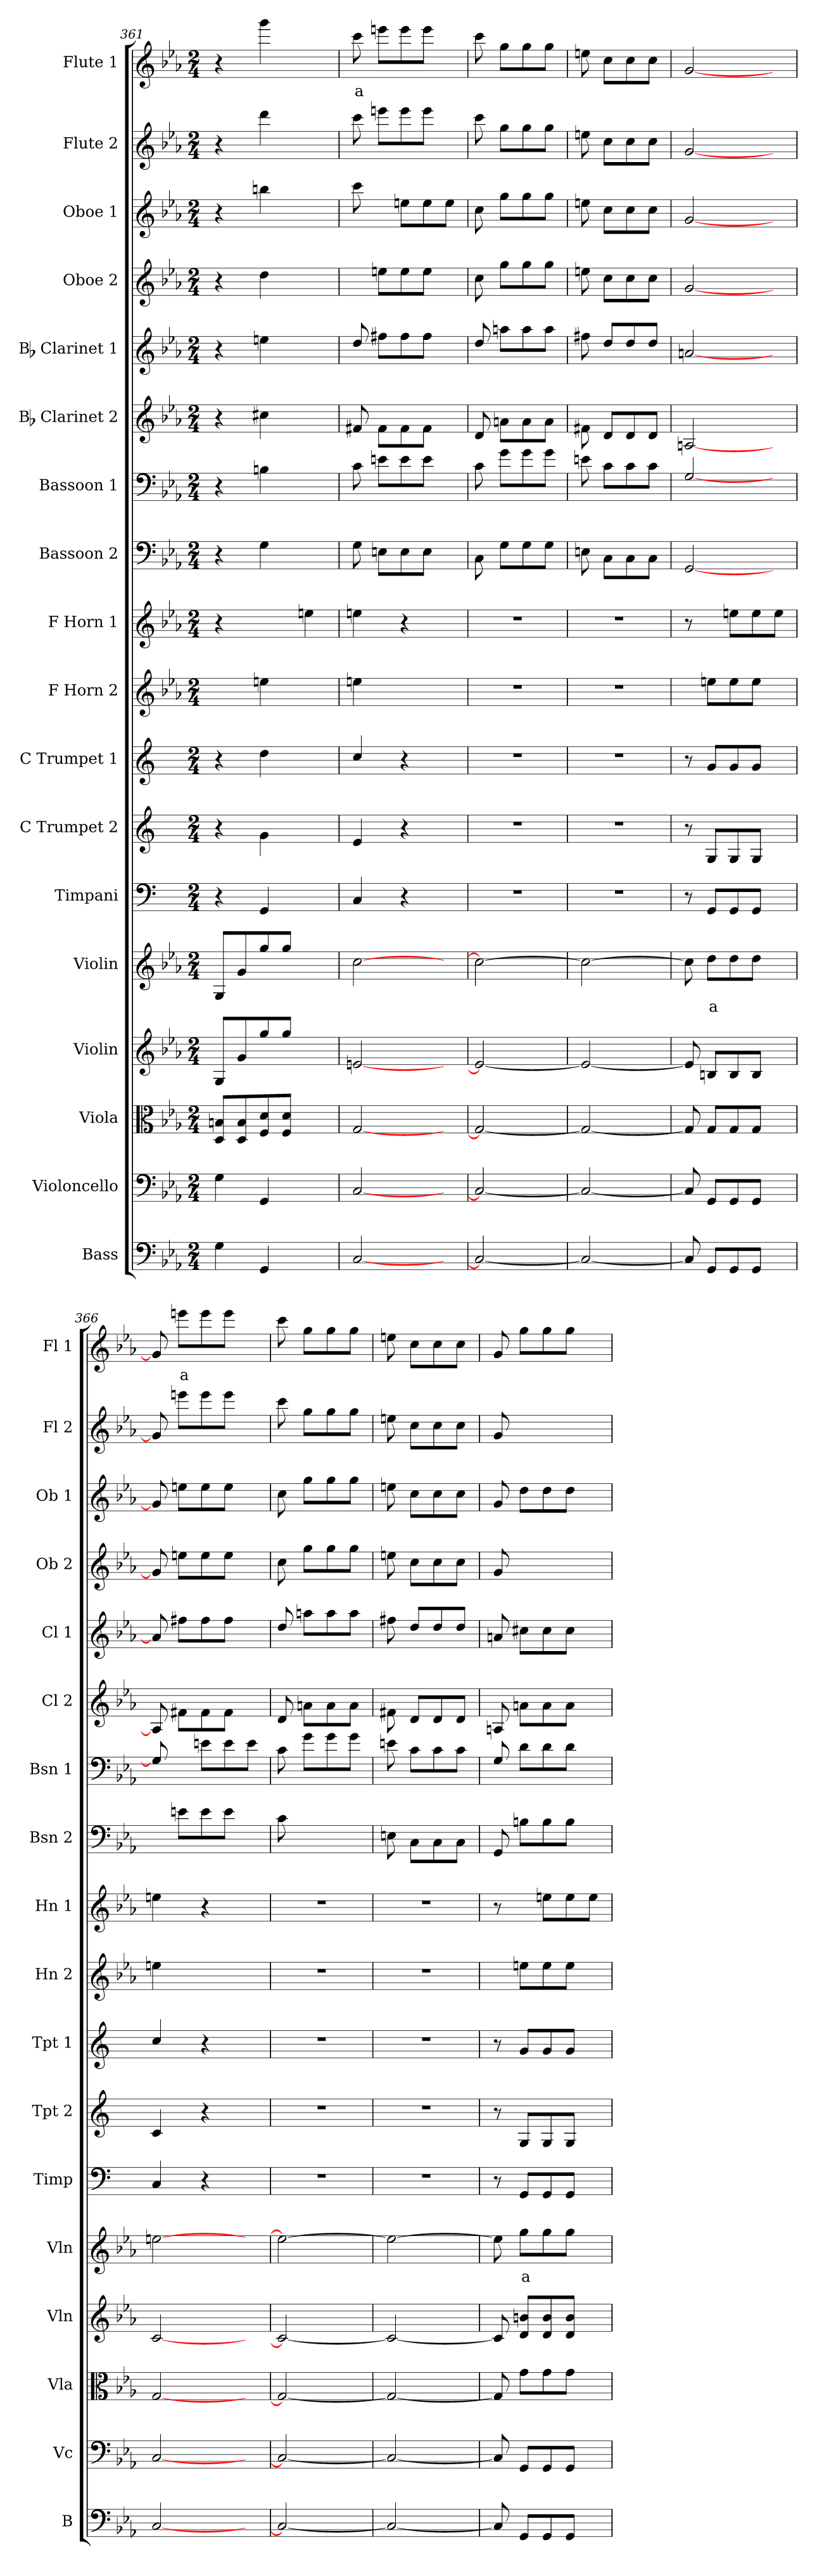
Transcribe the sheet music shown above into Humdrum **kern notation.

**kern	**kern	**kern	**kern	**kern	**text	**kern	**kern	**kern	**kern	**kern	**kern	**kern	**kern	**kern	**kern	**kern	**kern	**kern	**text
*part18	*part17	*part16	*part15	*part14	*part14	*part13	*part12	*part11	*part10	*part9	*part8	*part7	*part6	*part5	*part4	*part3	*part2	*part1	*part1
*staff18	*staff17	*staff16	*staff15	*staff14	*staff14	*staff13	*staff12	*staff11	*staff10	*staff9	*staff8	*staff7	*staff6	*staff5	*staff4	*staff3	*staff2	*staff1	*staff1
*I"Bass	*I"Violoncello	*I"Viola	*I"Violin	*I"Violin	*	*I"Timpani	*I"C Trumpet 2	*I"C Trumpet 1	*I"F Horn 2	*I"F Horn 1	*I"Bassoon 2	*I"Bassoon 1	*I"Bb Clarinet 2	*I"Bb Clarinet 1	*I"Oboe 2	*I"Oboe 1	*I"Flute 2	*I"Flute 1	*
*I'B	*I'Vc	*I'Vla	*I'Vln	*I'Vln	*	*I'Timp	*I'Tpt 2	*I'Tpt 1	*I'Hn 2	*I'Hn 1	*I'Bsn 2	*I'Bsn 1	*I'Cl 2	*I'Cl 1	*I'Ob 2	*I'Ob 1	*I'Fl 2	*I'Fl 1	*
*clefF4	*clefF4	*clefC3	*clefG2	*clefG2	*	*clefF4	*clefG2	*clefG2	*clefG2	*clefG2	*clefF4	*clefF4	*clefG2	*clefG2	*clefG2	*clefG2	*clefG2	*clefG2	*
*ITrd7c12	*	*	*	*	*	*	*	*	*ITrd4c7	*ITrd4c7	*	*	*ITrd1c2	*ITrd1c2	*	*	*	*	*
*k[b-e-a-]	*k[b-e-a-]	*k[b-e-a-]	*k[b-e-a-]	*k[b-e-a-]	*	*k[]	*k[]	*k[]	*k[b-e-a-d-]	*k[b-e-a-d-]	*k[b-e-a-]	*k[b-e-a-]	*k[b-e-a-d-g-]	*k[b-e-a-d-g-]	*k[b-e-a-]	*k[b-e-a-]	*k[b-e-a-]	*k[b-e-a-]	*
*M2/4	*M2/4	*M2/4	*M2/4	*M2/4	*	*M2/4	*M2/4	*M2/4	*M2/4	*M2/4	*M2/4	*M2/4	*M2/4	*M2/4	*M2/4	*M2/4	*M2/4	*M2/4	*
=361	=361	=361	=361	=361	=361	=361	=361	=361	=361	=361	=361	=361	=361	=361	=361	=361	=361	=361	=361
4GG	4G	8D/ 8Bn/L	8GL	8GL	.	4r	4r	4r	4ryy	4r	4r	4r	4r	4r	4r	4r	4r	4r	.
.	.	8D/ 8B/	8g	8g	.	.	.	.	.	.	.	.	.	.	.	.	.	.	.
4GGG	4GG	8F/ 8d/	8gg	8gg	.	4GG	4g\	4dd\	4a	4ryy	4G\	4Bn\	4bn\	4ddn\	4dd\	4bbn\	4ddd\	4ggg\	.
.	.	8F/ 8d/J	8ggJ	8ggJ	.	.	.	.	.	.	.	.	.	.	.	.	.	.	.
4ryy	4ryy	4ryy	4ryy	4ryy	.	4ryy	4ryy	4ryy	4ryy	4an	4ryy	4ryy	4ryy	4ryy	4ryy	4ryy	4ryy	4ryy	.
!!LO:PB:g=z
=362	=362	=362	=362	=362	=362	=362	=362	=362	=362	=362	=362	=362	=362	=362	=362	=362	=362	=362	=362
!	!	!	!	!	!	!	!	!	!	!	!	!	!	!	!	!	!	!	!LO:LY:b
[2CC	[2C	[2G	[2en	[2cc	.	4C	4e/	4cc/	4a	4an	8G\	8c\	8en/	8cc/	8ryy	8ccc\	8ccc	8ccc	a
.	.	.	.	.	.	.	.	.	.	.	8En\L	8en\L	8e\L	8een\L	8eeL	8ryy	8eeeL	8eeenL	.
.	.	.	.	.	.	4r	4r	4r	4ryy	4r	8E\	8e\	8e\	8ee\	8ee	8eenL	8eee	8eee	.
.	.	.	.	.	.	.	.	.	.	.	8E\J	8e\J	8e\J	8ee\J	8eeJ	8ee	8eeeJ	8eeeJ	.
8ryy	8ryy	8ryy	8ryy	8ryy	.	8ryy	8ryy	8ryy	8ryy	8ryy	8ryy	8ryy	8ryy	8ryy	8ryy	8eeJ	8ryy	8ryy	.
=363	=363	=363	=363	=363	=363	=363	=363	=363	=363	=363	=363	=363	=363	=363	=363	=363	=363	=363	=363
2CC_	2C_	2G_	2e_	2cc_	.	2r	2r	2r	2r	2r	8C\	8c\	8c/	8cc/	8cc	8cc	8ccc	8ccc	.
.	.	.	.	.	.	.	.	.	.	.	8G\L	8g\L	8gn\L	8ggn\L	8ggL	8ggL	8ggL	8ggL	.
.	.	.	.	.	.	.	.	.	.	.	8G\	8g\	8g\	8gg\	8gg	8gg	8gg	8gg	.
.	.	.	.	.	.	.	.	.	.	.	8G\J	8g\J	8g\J	8gg\J	8ggJ	8ggJ	8ggJ	8ggJ	.
=364	=364	=364	=364	=364	=364	=364	=364	=364	=364	=364	=364	=364	=364	=364	=364	=364	=364	=364	=364
2CC_	2C_	2G_	2e_	2cc_	.	2r	2r	2r	2r	2r	8En\	8en\	8en\	8een\	8ee	8een	8ee	8een	.
.	.	.	.	.	.	.	.	.	.	.	8C\L	8c\L	8c/L	8cc/L	8ccL	8ccL	8ccL	8ccL	.
.	.	.	.	.	.	.	.	.	.	.	8C\	8c\	8c/	8cc/	8cc	8cc	8cc	8cc	.
.	.	.	.	.	.	.	.	.	.	.	8C\J	8c\J	8c/J	8cc/J	8ccJ	8ccJ	8ccJ	8ccJ	.
=365	=365	=365	=365	=365	=365	=365	=365	=365	=365	=365	=365	=365	=365	=365	=365	=365	=365	=365	=365
8CC]	8C]	8G]	8e]	8cc]	.	8r	8r	8r	8ryy	8r	[2GG/	[2G/	[2Gn/	[2gn/	[2g	[2g	[2g	[2g	.
!	!	!	!	!	!LO:LY:b	!	!	!	!	!	!	!	!	!	!	!	!	!	!
8GGGL	8GGL	8GL	8BnL	8ddL	a	8GGL	8G/L	8g/L	8aL	8ryy	.	.	.	.	.	.	.	.	.
8GGG	8GG	8G	8B	8dd	.	8GG	8G/	8g/	8a	8anL	.	.	.	.	.	.	.	.	.
8GGGJ	8GGJ	8GJ	8BJ	8ddJ	.	8GGJ	8G/J	8g/J	8aJ	8a	.	.	.	.	.	.	.	.	.
8ryy	8ryy	8ryy	8ryy	8ryy	.	8ryy	8ryy	8ryy	8ryy	8aJ	8ryy	8ryy	8ryy	8ryy	8ryy	8ryy	8ryy	8ryy	.
=366	=366	=366	=366	=366	=366	=366	=366	=366	=366	=366	=366	=366	=366	=366	=366	=366	=366	=366	=366
[2CC	[2C	[2G	[2c	[2een	.	4C	4c/	4cc/	4a	4an	8ryy	8G/]	8G/]	8g/]	8g]	8g]	8g]	8g]	.
!	!	!	!	!	!	!	!	!	!	!	!	!	!	!	!	!	!	!	!LO:LY:b
.	.	.	.	.	.	.	.	.	.	.	8eL	8ryy	8en\L	8een\L	8eeL	8eenL	8eeeL	8eeenL	a
.	.	.	.	.	.	4r	4r	4r	4ryy	4r	8e	8enL	8e\	8ee\	8ee	8ee	8eee	8eee	.
.	.	.	.	.	.	.	.	.	.	.	8eJ	8e	8e\J	8ee\J	8eeJ	8eeJ	8eeeJ	8eeeJ	.
8ryy	8ryy	8ryy	8ryy	8ryy	.	8ryy	8ryy	8ryy	8ryy	8ryy	8ryy	8eJ	8ryy	8ryy	8ryy	8ryy	8ryy	8ryy	.
=367	=367	=367	=367	=367	=367	=367	=367	=367	=367	=367	=367	=367	=367	=367	=367	=367	=367	=367	=367
2CC_	2C_	2G_	2c_	2ee_	.	2r	2r	2r	2r	2r	8c	8c	8c/	8cc/	8cc	8cc	8ccc	8ccc	.
.	.	.	.	.	.	.	.	.	.	.	4.ryy	8g\L	8gn\L	8ggn\L	8ggL	8ggL	8ggL	8ggL	.
.	.	.	.	.	.	.	.	.	.	.	.	8g\	8g\	8gg\	8gg	8gg	8gg	8gg	.
.	.	.	.	.	.	.	.	.	.	.	.	8g\J	8g\J	8gg\J	8ggJ	8ggJ	8ggJ	8ggJ	.
=368	=368	=368	=368	=368	=368	=368	=368	=368	=368	=368	=368	=368	=368	=368	=368	=368	=368	=368	=368
2CC_	2C_	2G_	2c_	2ee_	.	2r	2r	2r	2r	2r	8En\	8en\	8en\	8een\	8ee	8een	8ee	8een	.
.	.	.	.	.	.	.	.	.	.	.	8C\L	8c\L	8c/L	8cc/L	8ccL	8ccL	8ccL	8ccL	.
.	.	.	.	.	.	.	.	.	.	.	8C\	8c\	8c/	8cc/	8cc	8cc	8cc	8cc	.
.	.	.	.	.	.	.	.	.	.	.	8C\J	8c\J	8c/J	8cc/J	8ccJ	8ccJ	8ccJ	8ccJ	.
=369	=369	=369	=369	=369	=369	=369	=369	=369	=369	=369	=369	=369	=369	=369	=369	=369	=369	=369	=369
8CC]	8C]	8G]	8c]	8ee]	.	8r	8r	8r	8ryy	8r	8GG/	8G/	8Gn/	8gn/	8g	8g	8g	8g	.
!	!	!	!	!	!LO:LY:b	!	!	!	!	!	!	!	!	!	!	!	!	!	!
8GGGL	8GGL	8gL	8d/ 8bn/L	8ggL	a	8GGL	8G/L	8g/L	8aL	8ryy	8Bn\L	8d\L	8g\L	8bn\L	4.ryy	8dd\L	4.ryy	8gg\L	.
8GGG	8GG	8g	8d/ 8b/	8gg	.	8GG	8G/	8g/	8a	8anL	8B\	8d\	8g\	8b\	.	8dd\	.	8gg\	.
8GGGJ	8GGJ	8gJ	8d/ 8b/J	8ggJ	.	8GGJ	8G/J	8g/J	8aJ	8a	8B\J	8d\J	8g\J	8b\J	.	8dd\J	.	8gg\J	.
8ryy	8ryy	8ryy	8ryy	8ryy	.	8ryy	8ryy	8ryy	8ryy	8aJ	8ryy	8ryy	8ryy	8ryy	8ryy	8ryy	8ryy	8ryy	.
=	=	=	=	=	=	=	=	=	=	=	=	=	=	=	=	=	=	=	=
*-	*-	*-	*-	*-	*-	*-	*-	*-	*-	*-	*-	*-	*-	*-	*-	*-	*-	*-	*-
